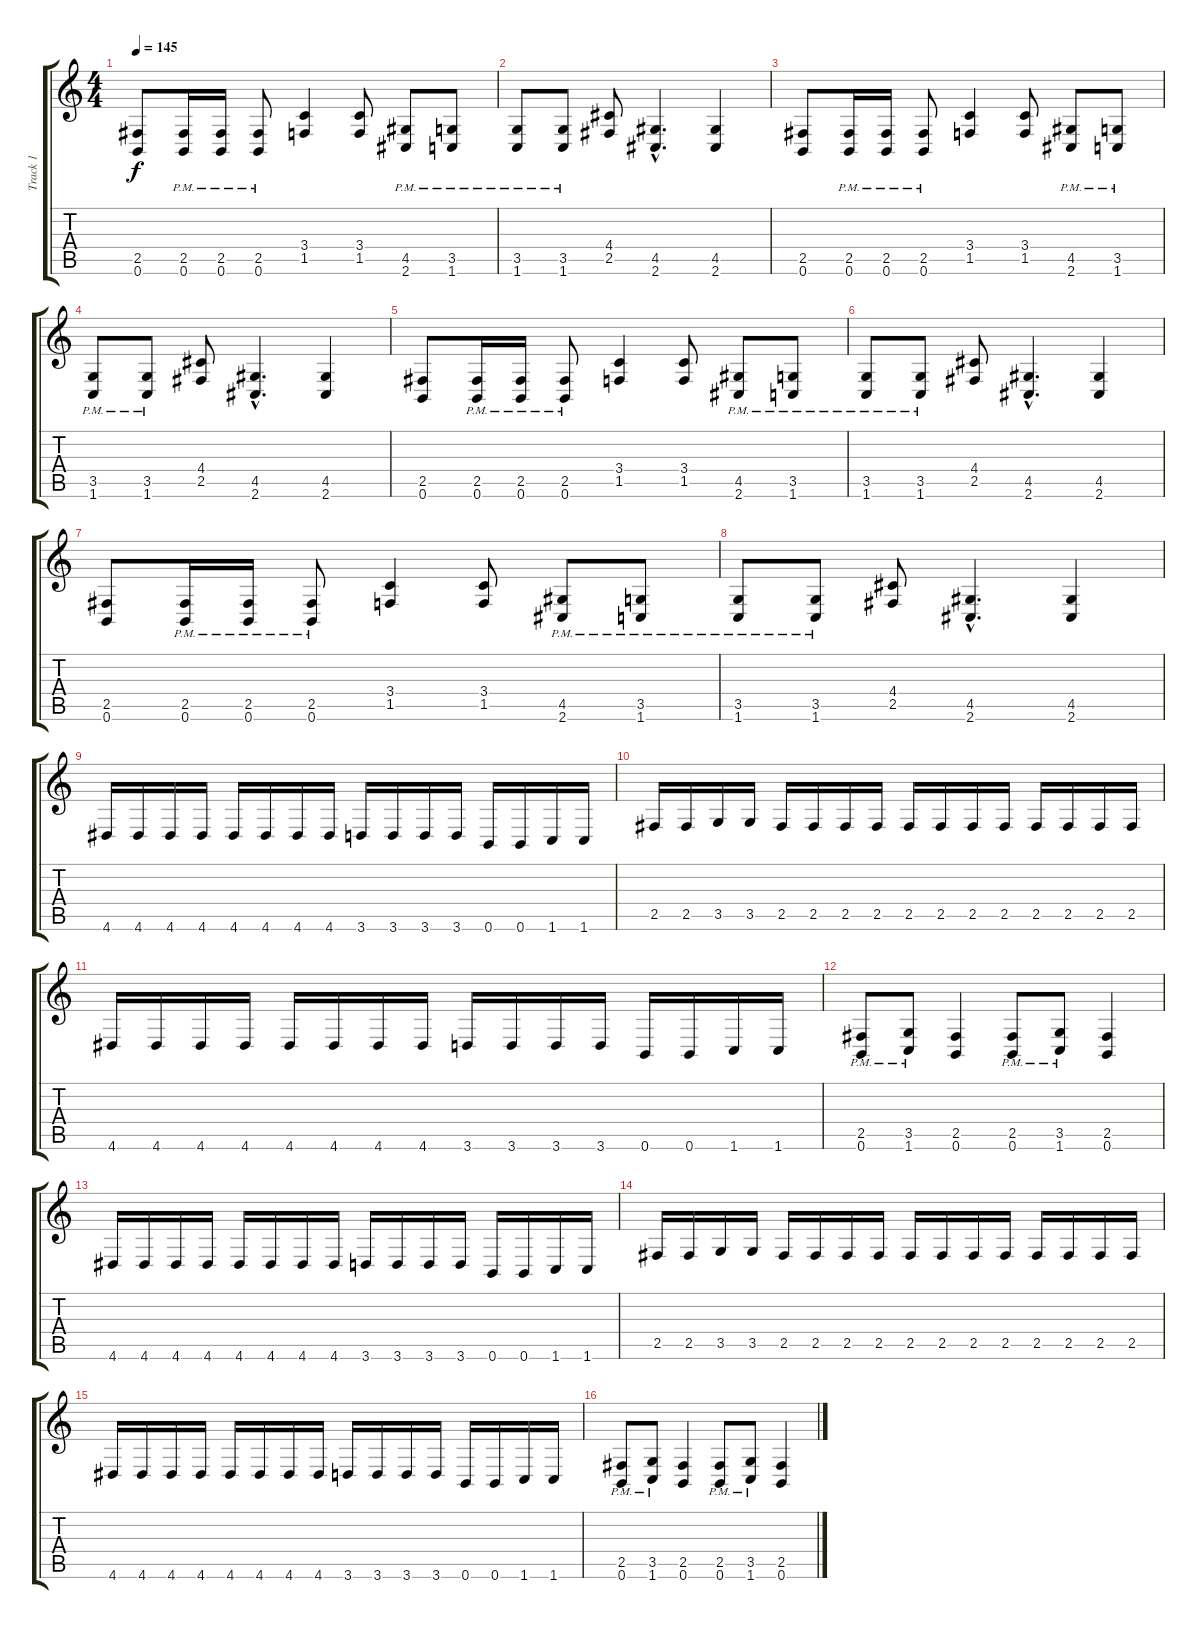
\track ("Track 1" "Track 1") {instrument distortionguitar}
\staff {score tabs}
\tuning (B3 Gb3 D3 A2 E2 B1) {hide}
\ts (4 4)
\tempo 145
\clef g2
\ks c
(2.5 0.6).8{dy f} (2.5{pm} 0.6{pm}).16 (2.5{pm} 0.6{pm}).16 (2.5{pm} 0.6{pm}).8 (3.4 1.5).4 (3.4 1.5).8 (4.5{pm} 2.6{pm}).8 (3.5{pm} 1.6{pm}).8 |
(3.5{pm} 1.6{pm}).8 (3.5{pm} 1.6{pm}).8 (4.4 2.5).8 (4.5{hac} 2.6{hac}).4{d} (4.5 2.6).4 |
(2.5 0.6).8 (2.5{pm} 0.6{pm}).16 (2.5{pm} 0.6{pm}).16 (2.5{pm} 0.6{pm}).8 (3.4 1.5).4 (3.4 1.5).8 (4.5{pm} 2.6{pm}).8 (3.5{pm} 1.6{pm}).8 |
(3.5{pm} 1.6{pm}).8 (3.5{pm} 1.6{pm}).8 (4.4 2.5).8 (4.5{hac} 2.6{hac}).4{d} (4.5 2.6).4 |
(2.5 0.6).8 (2.5{pm} 0.6{pm}).16 (2.5{pm} 0.6{pm}).16 (2.5{pm} 0.6{pm}).8 (3.4 1.5).4 (3.4 1.5).8 (4.5{pm} 2.6{pm}).8 (3.5{pm} 1.6{pm}).8 |
(3.5{pm} 1.6{pm}).8 (3.5{pm} 1.6{pm}).8 (4.4 2.5).8 (4.5{hac} 2.6{hac}).4{d} (4.5 2.6).4 |
(2.5 0.6).8 (2.5{pm} 0.6{pm}).16 (2.5{pm} 0.6{pm}).16 (2.5{pm} 0.6{pm}).8 (3.4 1.5).4 (3.4 1.5).8 (4.5{pm} 2.6{pm}).8 (3.5{pm} 1.6{pm}).8 |
(3.5{pm} 1.6{pm}).8 (3.5{pm} 1.6{pm}).8 (4.4 2.5).8 (4.5{hac} 2.6{hac}).4{d} (4.5 2.6).4 |
4.6.16 4.6.16 4.6.16 4.6.16 4.6.16 4.6.16 4.6.16 4.6.16 3.6.16 3.6.16 3.6.16 3.6.16 0.6.16 0.6.16 1.6.16 1.6.16 |
2.5.16 2.5.16 3.5.16 3.5.16 2.5.16 2.5.16 2.5.16 2.5.16 2.5.16 2.5.16 2.5.16 2.5.16 2.5.16 2.5.16 2.5.16 2.5.16 |
4.6.16 4.6.16 4.6.16 4.6.16 4.6.16 4.6.16 4.6.16 4.6.16 3.6.16 3.6.16 3.6.16 3.6.16 0.6.16 0.6.16 1.6.16 1.6.16 |
(2.5{pm} 0.6{pm}).8 (3.5{pm} 1.6{pm}).8 (2.5 0.6).4 (2.5{pm} 0.6{pm}).8 (3.5{pm} 1.6{pm}).8 (2.5 0.6).4 |
4.6.16 4.6.16 4.6.16 4.6.16 4.6.16 4.6.16 4.6.16 4.6.16 3.6.16 3.6.16 3.6.16 3.6.16 0.6.16 0.6.16 1.6.16 1.6.16 |
2.5.16 2.5.16 3.5.16 3.5.16 2.5.16 2.5.16 2.5.16 2.5.16 2.5.16 2.5.16 2.5.16 2.5.16 2.5.16 2.5.16 2.5.16 2.5.16 |
4.6.16 4.6.16 4.6.16 4.6.16 4.6.16 4.6.16 4.6.16 4.6.16 3.6.16 3.6.16 3.6.16 3.6.16 0.6.16 0.6.16 1.6.16 1.6.16 |
(2.5{pm} 0.6{pm}).8 (3.5{pm} 1.6{pm}).8 (2.5 0.6).4 (2.5{pm} 0.6{pm}).8 (3.5{pm} 1.6{pm}).8 (2.5 0.6).4
